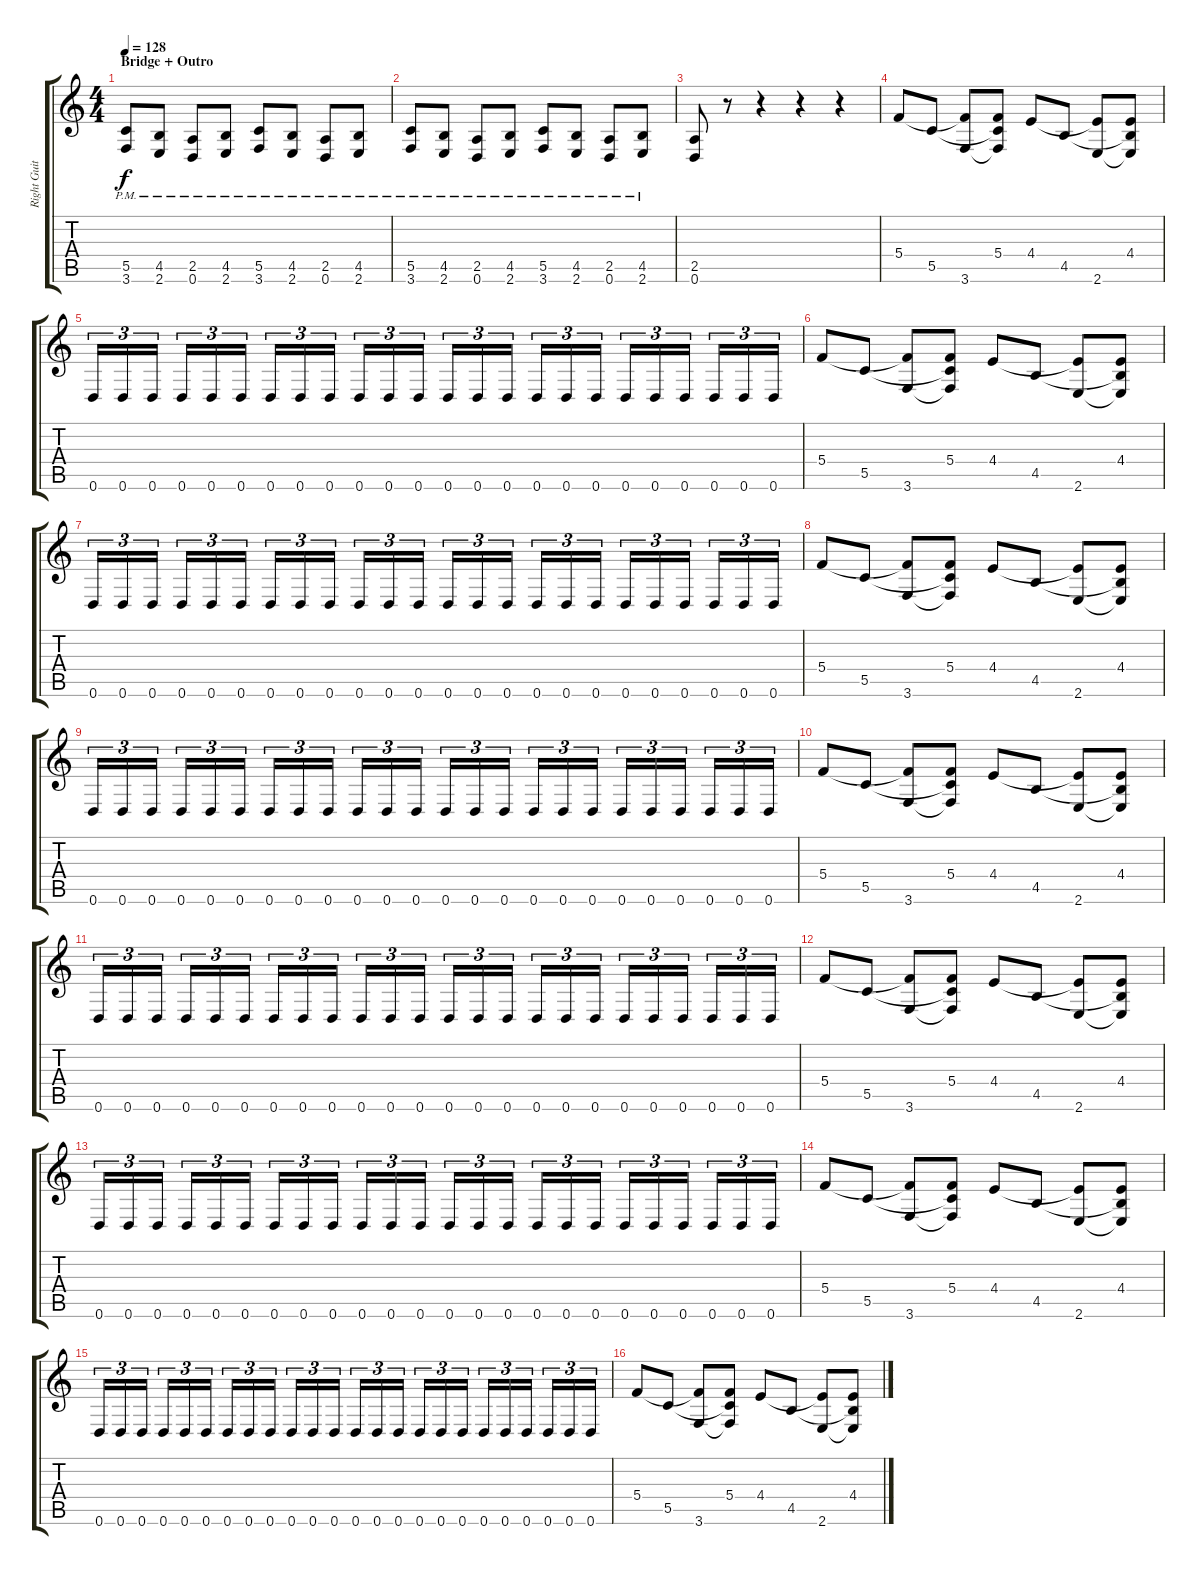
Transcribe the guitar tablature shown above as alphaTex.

\track ("Right Guitar" "Right Guit") {instrument distortionguitar}
\staff {score tabs}
\tuning (D4 A3 F3 C3 G2 D2) {hide}
\ts (4 4)
\section ("" "Bridge + Outro")
\tempo 128
\clef g2
\ks c
(5.5{pm} 3.6{pm}).8{dy f} (4.5{pm} 2.6{pm}).8 (2.5{pm} 0.6{pm}).8 (4.5{pm} 2.6{pm}).8 (5.5{pm} 3.6{pm}).8 (4.5{pm} 2.6{pm}).8 (2.5{pm} 0.6{pm}).8 (4.5{pm} 2.6{pm}).8 |
(5.5{pm} 3.6{pm}).8 (4.5{pm} 2.6{pm}).8 (2.5{pm} 0.6{pm}).8 (4.5{pm} 2.6{pm}).8 (5.5{pm} 3.6{pm}).8 (4.5{pm} 2.6{pm}).8 (2.5{pm} 0.6{pm}).8 (4.5{pm} 2.6{pm}).8 |
(2.5 0.6).8 r.8 r.4 r.4 r.4 |
5.4.8 5.5.8 (5.4{t} 3.6).8 (5.4 5.5{t} 3.6{t}).8 4.4.8 4.5.8 (4.4{t} 2.6).8 (4.4 4.5{t} 2.6{t}).8 |
0.6.16{tu (3 2)} 0.6.16{tu (3 2)} 0.6.16{tu (3 2)} 0.6.16{tu (3 2)} 0.6.16{tu (3 2)} 0.6.16{tu (3 2)} 0.6.16{tu (3 2)} 0.6.16{tu (3 2)} 0.6.16{tu (3 2)} 0.6.16{tu (3 2)} 0.6.16{tu (3 2)} 0.6.16{tu (3 2)} 0.6.16{tu (3 2)} 0.6.16{tu (3 2)} 0.6.16{tu (3 2)} 0.6.16{tu (3 2)} 0.6.16{tu (3 2)} 0.6.16{tu (3 2)} 0.6.16{tu (3 2)} 0.6.16{tu (3 2)} 0.6.16{tu (3 2)} 0.6.16{tu (3 2)} 0.6.16{tu (3 2)} 0.6.16{tu (3 2)} |
5.4.8 5.5.8 (5.4{t} 3.6).8 (5.4 5.5{t} 3.6{t}).8 4.4.8 4.5.8 (4.4{t} 2.6).8 (4.4 4.5{t} 2.6{t}).8 |
0.6.16{tu (3 2)} 0.6.16{tu (3 2)} 0.6.16{tu (3 2)} 0.6.16{tu (3 2)} 0.6.16{tu (3 2)} 0.6.16{tu (3 2)} 0.6.16{tu (3 2)} 0.6.16{tu (3 2)} 0.6.16{tu (3 2)} 0.6.16{tu (3 2)} 0.6.16{tu (3 2)} 0.6.16{tu (3 2)} 0.6.16{tu (3 2)} 0.6.16{tu (3 2)} 0.6.16{tu (3 2)} 0.6.16{tu (3 2)} 0.6.16{tu (3 2)} 0.6.16{tu (3 2)} 0.6.16{tu (3 2)} 0.6.16{tu (3 2)} 0.6.16{tu (3 2)} 0.6.16{tu (3 2)} 0.6.16{tu (3 2)} 0.6.16{tu (3 2)} |
5.4.8 5.5.8 (5.4{t} 3.6).8 (5.4 5.5{t} 3.6{t}).8 4.4.8 4.5.8 (4.4{t} 2.6).8 (4.4 4.5{t} 2.6{t}).8 |
0.6.16{tu (3 2)} 0.6.16{tu (3 2)} 0.6.16{tu (3 2)} 0.6.16{tu (3 2)} 0.6.16{tu (3 2)} 0.6.16{tu (3 2)} 0.6.16{tu (3 2)} 0.6.16{tu (3 2)} 0.6.16{tu (3 2)} 0.6.16{tu (3 2)} 0.6.16{tu (3 2)} 0.6.16{tu (3 2)} 0.6.16{tu (3 2)} 0.6.16{tu (3 2)} 0.6.16{tu (3 2)} 0.6.16{tu (3 2)} 0.6.16{tu (3 2)} 0.6.16{tu (3 2)} 0.6.16{tu (3 2)} 0.6.16{tu (3 2)} 0.6.16{tu (3 2)} 0.6.16{tu (3 2)} 0.6.16{tu (3 2)} 0.6.16{tu (3 2)} |
5.4.8 5.5.8 (5.4{t} 3.6).8 (5.4 5.5{t} 3.6{t}).8 4.4.8 4.5.8 (4.4{t} 2.6).8 (4.4 4.5{t} 2.6{t}).8 |
0.6.16{tu (3 2)} 0.6.16{tu (3 2)} 0.6.16{tu (3 2)} 0.6.16{tu (3 2)} 0.6.16{tu (3 2)} 0.6.16{tu (3 2)} 0.6.16{tu (3 2)} 0.6.16{tu (3 2)} 0.6.16{tu (3 2)} 0.6.16{tu (3 2)} 0.6.16{tu (3 2)} 0.6.16{tu (3 2)} 0.6.16{tu (3 2)} 0.6.16{tu (3 2)} 0.6.16{tu (3 2)} 0.6.16{tu (3 2)} 0.6.16{tu (3 2)} 0.6.16{tu (3 2)} 0.6.16{tu (3 2)} 0.6.16{tu (3 2)} 0.6.16{tu (3 2)} 0.6.16{tu (3 2)} 0.6.16{tu (3 2)} 0.6.16{tu (3 2)} |
5.4.8 5.5.8 (5.4{t} 3.6).8 (5.4 5.5{t} 3.6{t}).8 4.4.8 4.5.8 (4.4{t} 2.6).8 (4.4 4.5{t} 2.6{t}).8 |
0.6.16{tu (3 2)} 0.6.16{tu (3 2)} 0.6.16{tu (3 2)} 0.6.16{tu (3 2)} 0.6.16{tu (3 2)} 0.6.16{tu (3 2)} 0.6.16{tu (3 2)} 0.6.16{tu (3 2)} 0.6.16{tu (3 2)} 0.6.16{tu (3 2)} 0.6.16{tu (3 2)} 0.6.16{tu (3 2)} 0.6.16{tu (3 2)} 0.6.16{tu (3 2)} 0.6.16{tu (3 2)} 0.6.16{tu (3 2)} 0.6.16{tu (3 2)} 0.6.16{tu (3 2)} 0.6.16{tu (3 2)} 0.6.16{tu (3 2)} 0.6.16{tu (3 2)} 0.6.16{tu (3 2)} 0.6.16{tu (3 2)} 0.6.16{tu (3 2)} |
5.4.8 5.5.8 (5.4{t} 3.6).8 (5.4 5.5{t} 3.6{t}).8 4.4.8 4.5.8 (4.4{t} 2.6).8 (4.4 4.5{t} 2.6{t}).8 |
0.6.16{tu (3 2)} 0.6.16{tu (3 2)} 0.6.16{tu (3 2)} 0.6.16{tu (3 2)} 0.6.16{tu (3 2)} 0.6.16{tu (3 2)} 0.6.16{tu (3 2)} 0.6.16{tu (3 2)} 0.6.16{tu (3 2)} 0.6.16{tu (3 2)} 0.6.16{tu (3 2)} 0.6.16{tu (3 2)} 0.6.16{tu (3 2)} 0.6.16{tu (3 2)} 0.6.16{tu (3 2)} 0.6.16{tu (3 2)} 0.6.16{tu (3 2)} 0.6.16{tu (3 2)} 0.6.16{tu (3 2)} 0.6.16{tu (3 2)} 0.6.16{tu (3 2)} 0.6.16{tu (3 2)} 0.6.16{tu (3 2)} 0.6.16{tu (3 2)} |
5.4.8 5.5.8 (5.4{t} 3.6).8 (5.4 5.5{t} 3.6{t}).8 4.4.8 4.5.8 (4.4{t} 2.6).8 (4.4 4.5{t} 2.6{t}).8
